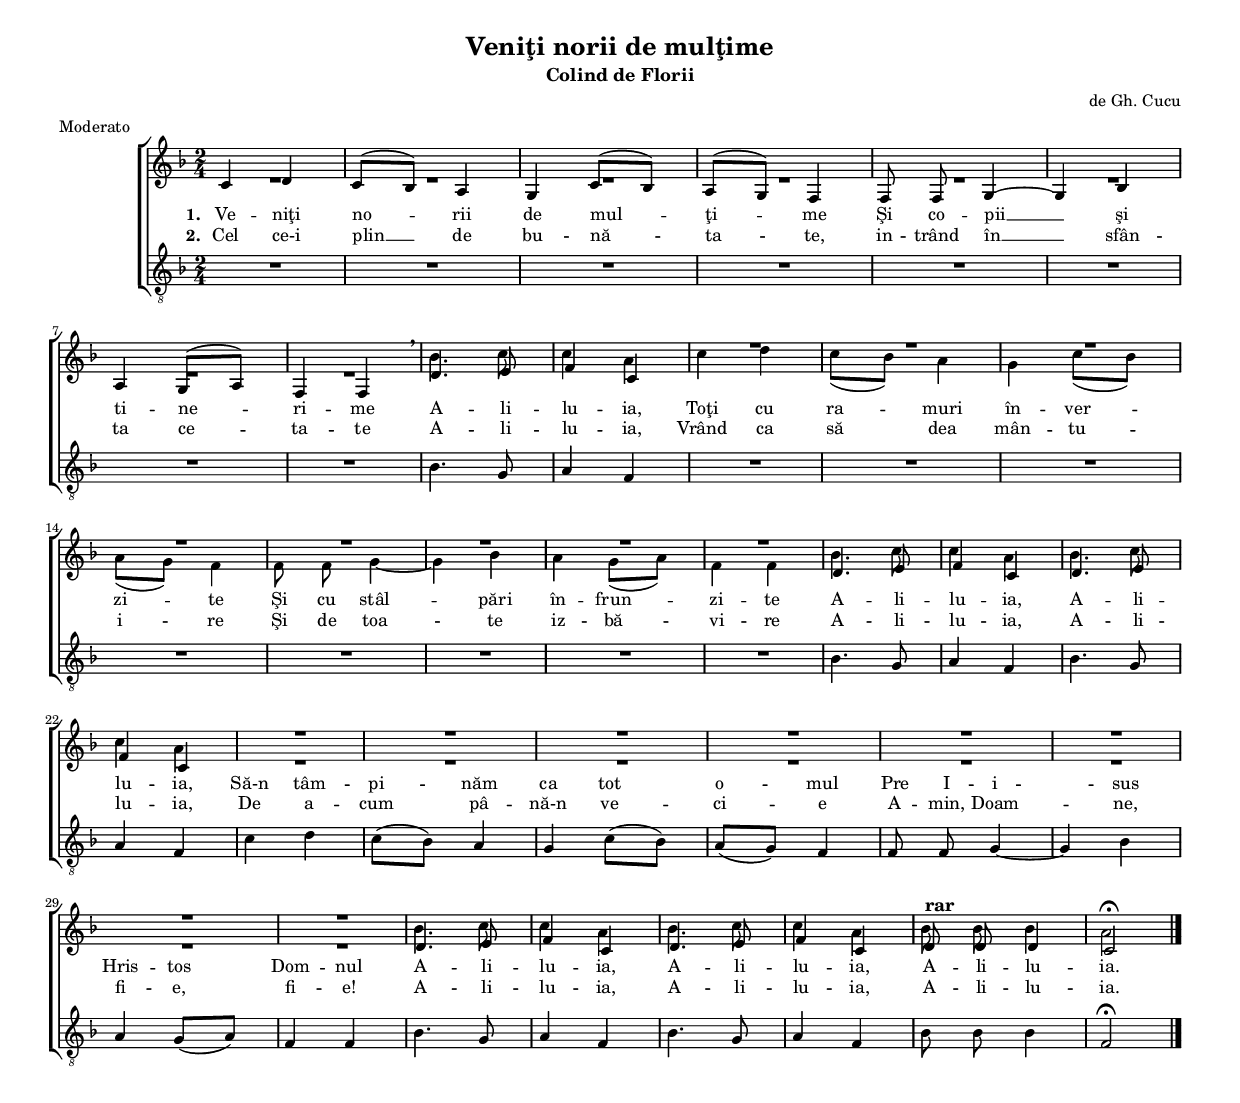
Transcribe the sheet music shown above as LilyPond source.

\version "2.10.10"
\include "defines.ly"
#(define myNoteSpacing 6.0)
\include "preamble.ly"

\header {
  title = "Veniţi norii de mulţime"
  subtitle = "Colind de Florii"
  composer = "de Gh. Cucu"
  meter = "Moderato"
}

global = {
  \globalPreamble
  \key f \major
  \time 2/4
}

allWords = <<
  \new Lyrics \lyricmode {
    \set associatedVoice = #"sopranos"
    \set stanza = "1. "
    Ve4 -- niţi no -- rii de mul -- ţi -- me
    Şi8 co8 -- pii2 __ şi4 ti -- ne -- ri -- me
    A4. -- li8 -- lu4 -- ia,4

    Toţi cu ra -- muri în -- ver -- zi -- te
    Şi8 cu8 stâl2 -- pări4 în -- frun -- zi -- te
    A4. -- li8 -- lu4 -- ia,4 A4. -- li8 -- lu4 -- ia,4

    Să-n tâm -- pi -- năm ca tot __ o -- mul
    Pre8 I8 -- i2 -- sus4 Hris -- tos Dom -- nul
    A4. -- li8 -- lu4 -- ia,4 A4. -- li8 -- lu4 -- ia,4
    A8 -- li8 -- lu4 -- ia.2
  }

  \new Lyrics \lyricmode {
    \set associatedVoice = #"sopranos"
    \set stanza = "2. "
    Cel4 ce-i plin __ de bu -- nă -- ta -- te,
    in8 -- trând8 în2 __ sfân4 -- ta ce -- ta -- te
    A4. -- li8 -- lu4 -- ia,4

    Vrând ca să __ dea mân -- tu -- i -- re
    Şi8 de8 toa2 -- te4 iz -- bă -- vi -- re
    A4. -- li8 -- lu4 -- ia,4 A4. -- li8 -- lu4 -- ia,4

    De a -- cum __ pâ -- nă-n ve -- ci -- e
    A8 -- min,8 Doam2 -- ne,4 fi -- e, __ fi -- e!
    A4. -- li8 -- lu4 -- ia,4 A4. -- li8 -- lu4 -- ia,4
    A8 -- li8 -- lu4 -- ia.2
  }
>>

sopMusic = \relative {
  \autoBeamOff

  % Veniţi norii de mulţime
  c'4 d4
  c8([ bes8]) a4
  g4 c8([ bes8)]
  a8([ g8)] f4

  % Şi copii şi tinerime, Aliluia
  f8 f8 g4~
  g4 bes4
  a4 g8([ a8)]
  f4 f4 \breathe
  d'4. e8
  f4 c4

  % Toţi cu ramuri înverzite
  R2 * 4

  % Şi cu stâlpări înfrunzite, Aliluia, Aliluia
  R2 * 4
  d4. e8
  f4 c4
  d4. e8
  f4 c4

  % Să-ntâmpinăm ca tot omul
  R2 * 4

  % Pe Iisus Hristos Domnul
  R2 * 4

  % Aliluia, Aliluia, Aliluia.
  d4. e8
  f4 c4
  d4. e8
  f4 c4
  d8^\rarMarkup d8 d4
  c2^\fermata \bar "|."
}

altoMusic = \relative {
  \autoBeamOff

  % Veniţi norii de mulţime
  R2 * 4

  % Şi copii şi tinerime, Aliluia
  R2 * 4
  bes'4. c8
  c4 a4

  % Toţi cu ramuri înverzite
  c4 d4
  c8([ bes8]) a4
  g4 c8([ bes8)]
  a8([ g8)] f4

  % Şi cu stâlpări înfrunzite, Aliluia, Aliluia
  f8 f8 g4~
  g4 bes4
  a4 g8([ a8)]
  f4 f4
  bes4. c8
  c4 a4
  bes4. c8
  c4 a4

  % Să-ntâmpinăm ca tot omul
  R2 * 4

  % Pe Iisus Hristos Domnul
  R2 * 4

  % Aliluia, Aliluia, Aliluia.
  bes4. c8
  c4 a4
  bes4. c8
  c4 a4
  bes8 bes8 bes4
  a2
}

tenorMusic = \relative {
  \autoBeamOff
  \oneVoice

  % Veniţi norii de mulţime
  R2 * 4

  % Şi copii şi tinerime, Aliluia
  R2 * 4
  bes4. g8
  a4 f4

  % Toţi cu ramuri înverzite
  R2 * 4

  % Şi cu stâlpări înfrunzite, Aliluia, Aliluia
  R2 * 4
  bes4. g8
  a4 f4
  bes4. g8
  a4 f4

  % Să-ntâmpinăm ca tot omul
  c'4 d4
  c8([ bes8]) a4
  g4 c8([ bes8)]
  a8([ g8)] f4

  % Pe Iisus Hristos Domnul
  f8 f8 g4~
  g4 bes4
  a4 g8([ a8)]
  f4 f4

  % Aliluia, Aliluia, Aliluia.
  bes4. g8
  a4 f4
  bes4. g8
  a4 f4
  bes8 bes8 bes4
  f2^\fermata
}

bassMusic = \relative {
}

\version "2.10.10"
myScore = \new Score \with {
  \override SpacingSpanner #'shortest-duration-space = #myNoteSpacing
} <<
  \new ChoirStaff <<
    \new Staff = "women" <<
      \new Voice = "sopranos" { \voiceOne \global \sopMusic }
      \new Voice { \voiceTwo \global \altoMusic }
    >>

    \allWords

    \new Staff = "men" <<
      \clef "G_8"
      \new Voice { \voiceOne \global \tenorMusic }
      \new Voice { \voiceTwo \global \bassMusic }
    >>
  >>
>>

\score {
  \myScore
  \layout { }
}

\score {
  \unfoldRepeats
  \myScore
  \midi { \midiDirectives }
}

\score {
  \unfoldRepeats
  \new Voice { \global \sopMusic }
  \midi { \midiDirectives }
}

\score {
  \unfoldRepeats
  \new Voice { \global \altoMusic }
  \midi { \midiDirectives }
}

\score {
  \unfoldRepeats
  \new Voice { \global \tenorMusic }
  \midi { \midiDirectives }
}

\score {
  \unfoldRepeats
  \new Voice { \global \bassMusic }
  \midi { \midiDirectives }
}

